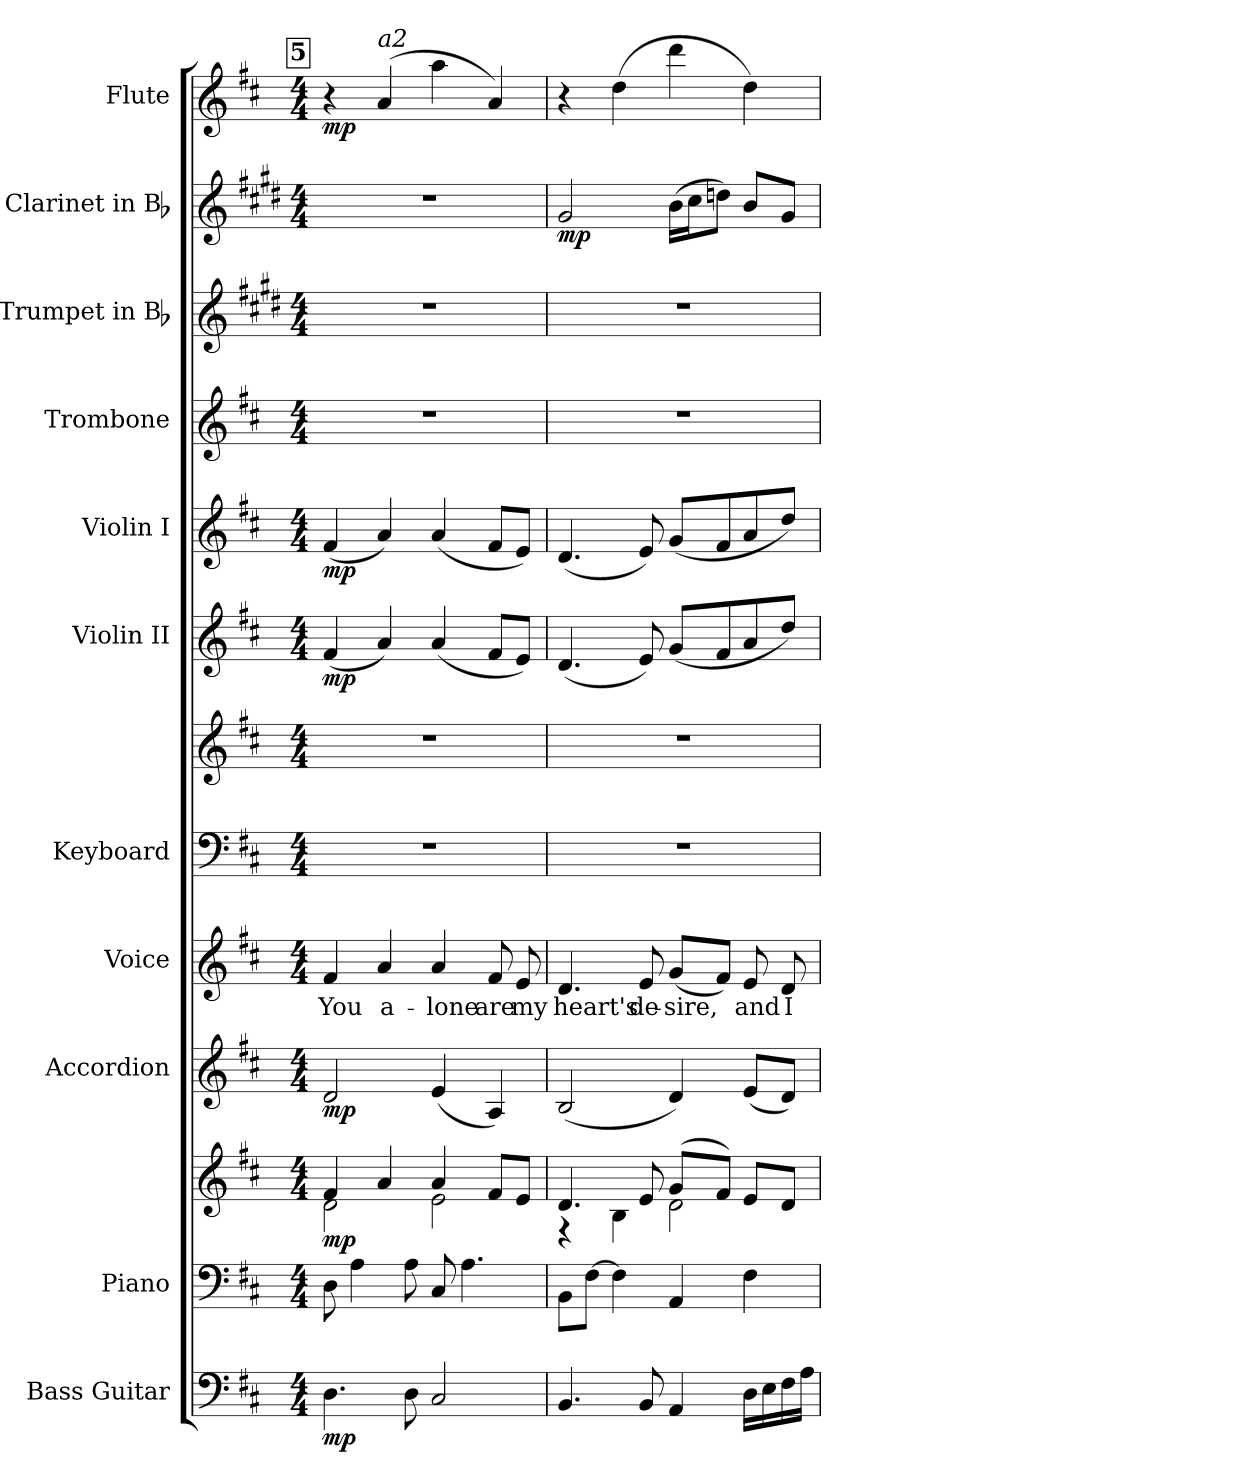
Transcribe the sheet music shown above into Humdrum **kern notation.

**kern	**dynam	**kern	**kern	**dynam	**kern	**dynam	**kern	**text	**kern	**kern	**kern	**dynam	**kern	**dynam	**kern	**kern	**kern	**dynam	**kern	**dynam
*part11	*part11	*part10	*part10	*part10	*part9	*part9	*part8	*part8	*part7	*part7	*part6	*part6	*part5	*part5	*part4	*part3	*part2	*part2	*part1	*part1
*staff13	*staff13	*staff12	*staff11	*staff11/12	*staff10	*staff10	*staff9	*staff9	*staff8	*staff7	*staff6	*staff6	*staff5	*staff5	*staff4	*staff3	*staff2	*staff2	*staff1	*staff1
*I"Bass Guitar	*	*I"Piano	*	*	*I"Accordion	*	*I"Voice	*	*I"Keyboard	*	*I"Violin II	*	*I"Violin I	*	*I"Trombone	*I"Trumpet in Bb	*I"Clarinet in Bb	*	*I"Flute	*
*I'Bass	*	*I'Pno.	*	*	*I'Accord.	*	*I'Voice	*	*I'Kbd.	*	*I'Vln. II	*	*I'Vln. I	*	*I'Tbn.	*I'Tpt.	*I'Cl.	*	*I'Fl.	*
*clefF4	*	*clefF4	*clefG2	*	*clefG2	*	*clefG2	*	*clefF4	*clefG2	*clefG2	*	*clefG2	*	*clefG2	*clefG2	*clefG2	*	*clefG2	*
*ITrd7c12	*	*	*	*	*	*	*	*	*	*	*	*	*	*	*ITrd8c14	*ITrd1c2	*ITrd1c2	*	*	*
*k[f#c#]	*	*k[f#c#]	*k[f#c#]	*	*k[f#c#]	*	*k[f#c#]	*	*k[f#c#]	*k[f#c#]	*k[f#c#]	*	*k[f#c#]	*	*k[f#c#]	*k[f#c#]	*k[f#c#]	*	*k[f#c#]	*
*b:	*	*b:	*b:	*	*b:	*	*b:	*	*b:	*b:	*b:	*	*b:	*	*b:	*b:	*b:	*	*b:	*
*M4/4	*	*M4/4	*M4/4	*	*M4/4	*	*M4/4	*	*M4/4	*M4/4	*M4/4	*	*M4/4	*	*M4/4	*M4/4	*M4/4	*	*M4/4	*
!!LO:REH:place=s1:color=#000000:enc=box:fs=7.5273:t=5
=23	=23	=23	=23	=23	=23	=23	=23	=23	=23	=23	=23	=23	=23	=23	=23	=23	=23	=23	=23	=23
*	*	*	*^	*	*	*	*	*	*	*	*	*	*	*	*	*	*	*	*	*
!	!	!	!	!	!	!	!	!	!LO:LY:b:color=#000000	!	!	!	!	!	!	!	!	!	!	!	!
4.DDi\	mp	8Di\	4f#i/	2di\	mp	2di/	mp	4f#i/	You	1r	1r	(4f#i/	mp	(4f#i/	mp	1r	1r	1r	.	4r	mp
.	.	4Ai\	.	.	.	.	.	.	.	.	.	.	.	.	.	.	.	.	.	.	.
!	!	!	!	!	!	!	!	!	!	!	!	!	!	!	!	!	!	!	!	!LO:TX:a:i:t=a2	!
!	!	!	!	!	!	!	!	!	!LO:LY:b:color=#000000	!	!	!	!	!	!	!	!	!	!	!	!
.	.	.	4ai/	.	.	.	.	4ai/	a-	.	.	4ai/)	.	4ai/)	.	.	.	.	.	(4ai/	.
8DDi\	.	8Ai\	.	.	.	.	.	.	.	.	.	.	.	.	.	.	.	.	.	.	.
!	!	!	!	!	!	!	!	!	!LO:LY:b:color=#000000	!	!	!	!	!	!	!	!	!	!	!	!
2CC#i/	.	8C#i/	4ai/	2ei\	.	(4ei/	.	4ai/	-lone	.	.	(4ai/	.	(4ai/	.	.	.	.	.	4aai\	.
.	.	4.Ai\	.	.	.	.	.	.	.	.	.	.	.	.	.	.	.	.	.	.	.
!	!	!	!	!	!	!	!	!	!LO:LY:b:color=#000000	!	!	!	!	!	!	!	!	!	!	!	!
.	.	.	8f#i/L	.	.	4Ai/)	.	8f#i/	are	.	.	8f#i/L	.	8f#i/L	.	.	.	.	.	4ai/)	.
!	!	!	!	!	!	!	!	!	!LO:LY:b:color=#000000	!	!	!	!	!	!	!	!	!	!	!	!
.	.	.	8ei/J	.	.	.	.	8ei/	my	.	.	8ei/J)	.	8ei/J)	.	.	.	.	.	.	.
=24	=24	=24	=24	=24	=24	=24	=24	=24	=24	=24	=24	=24	=24	=24	=24	=24	=24	=24	=24	=24	=24
!	!	!	!	!	!	!	!	!	!LO:LY:b:color=#000000	!	!	!	!	!	!	!	!	!	!	!	!
4.BBBi/	.	8BBi\L	4.di/	4r	.	(2Bi/	.	4.di/	heart's	1r	1r	(4.di/	.	(4.di/	.	1r	1r	2f#i/	mp	4r	.
.	.	[>8F#i\J	.	.	.	.	.	.	.	.	.	.	.	.	.	.	.	.	.	.	.
.	.	4F#i\]	.	4Bi\	.	.	.	.	.	.	.	.	.	.	.	.	.	.	.	(4ddi\	.
!	!	!	!	!	!	!	!	!	!LO:LY:b:color=#000000	!	!	!	!	!	!	!	!	!	!	!	!
8BBBi/	.	.	8ei/	.	.	.	.	8ei/	de-	.	.	8ei/)	.	8ei/)	.	.	.	.	.	.	.
!	!	!	!	!	!	!	!	!	!LO:LY:b:color=#000000	!	!	!	!	!	!	!	!	!	!	!	!
4AAAi/	.	4AAi/	(8gi/L	2di\	.	4di/)	.	(8gi/L	-sire,	.	.	(8gi/L	.	(8gi/L	.	.	.	(16ai\LL	.	4dddi\	.
.	.	.	.	.	.	.	.	.	.	.	.	.	.	.	.	.	.	16bi\J	.	.	.
.	.	.	8f#i/J)	.	.	.	.	8f#i/J)	.	.	.	8f#i/	.	8f#i/	.	.	.	8ccni\J)	.	.	.
!	!	!	!	!	!	!	!	!	!LO:LY:b:color=#000000	!	!	!	!	!	!	!	!	!	!	!	!
16DDi\LL	.	4F#i\	8ei/L	.	.	(8ei/L	.	8ei/	and	.	.	8ai/	.	8ai/	.	.	.	8ai/L	.	4ddi\)	.
16EEi\	.	.	.	.	.	.	.	.	.	.	.	.	.	.	.	.	.	.	.	.	.
!	!	!	!	!	!	!	!	!	!LO:LY:b:color=#000000	!	!	!	!	!	!	!	!	!	!	!	!
16FF#i\	.	.	8di/J	.	.	8di/J)	.	8di/	I	.	.	8ddi/J)	.	8ddi/J)	.	.	.	8f#i/J	.	.	.
16AAi\JJ	.	.	.	.	.	.	.	.	.	.	.	.	.	.	.	.	.	.	.	.	.
*	*	*	*v	*v	*	*	*	*	*	*	*	*	*	*	*	*	*	*	*	*	*
=	=	=	=	=	=	=	=	=	=	=	=	=	=	=	=	=	=	=	=	=
*-	*-	*-	*-	*-	*-	*-	*-	*-	*-	*-	*-	*-	*-	*-	*-	*-	*-	*-	*-	*-
